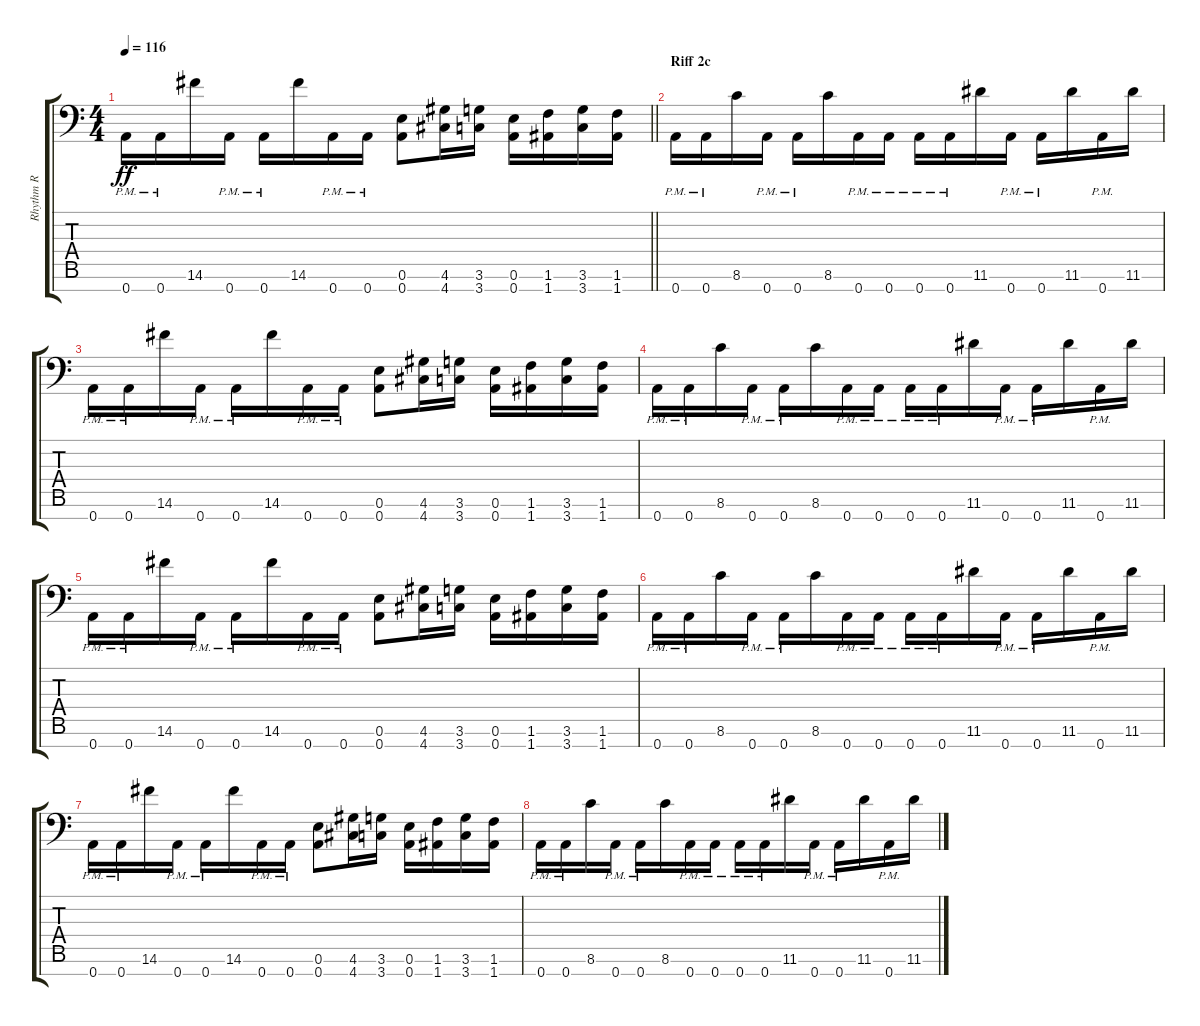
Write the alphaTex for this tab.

\track ("Rhythm R" "Rhythm R") {instrument overdrivenguitar}
\staff {score tabs}
\tuning (E4 B3 G3 D3 A2 E2 A1) {hide}
\ts (4 4)
\tempo 116
\clef f4
\barLineRight lightlight
\ks c
0.7{pm}.16{dy ff} 0.7{pm}.16 14.6.16 0.7{pm}.16 0.7{pm}.16 14.6.16 0.7{pm}.16 0.7{pm}.16 (0.6 0.7).8 (4.6 4.7).16 (3.6 3.7).16 (0.6 0.7).16 (1.6 1.7).16 (3.6 3.7).16 (1.6 1.7).16 |
\section ("" "Riff 2c")
0.7{pm}.16 0.7{pm}.16 8.6.16 0.7{pm}.16 0.7{pm}.16 8.6.16 0.7{pm}.16 0.7{pm}.16 0.7{pm}.16 0.7{pm}.16 11.6.16 0.7{pm}.16 0.7{pm}.16 11.6.16 0.7{pm}.16 11.6.16 |
0.7{pm}.16 0.7{pm}.16 14.6.16 0.7{pm}.16 0.7{pm}.16 14.6.16 0.7{pm}.16 0.7{pm}.16 (0.6 0.7).8 (4.6 4.7).16 (3.6 3.7).16 (0.6 0.7).16 (1.6 1.7).16 (3.6 3.7).16 (1.6 1.7).16 |
0.7{pm}.16 0.7{pm}.16 8.6.16 0.7{pm}.16 0.7{pm}.16 8.6.16 0.7{pm}.16 0.7{pm}.16 0.7{pm}.16 0.7{pm}.16 11.6.16 0.7{pm}.16 0.7{pm}.16 11.6.16 0.7{pm}.16 11.6.16 |
0.7{pm}.16 0.7{pm}.16 14.6.16 0.7{pm}.16 0.7{pm}.16 14.6.16 0.7{pm}.16 0.7{pm}.16 (0.6 0.7).8 (4.6 4.7).16 (3.6 3.7).16 (0.6 0.7).16 (1.6 1.7).16 (3.6 3.7).16 (1.6 1.7).16 |
0.7{pm}.16 0.7{pm}.16 8.6.16 0.7{pm}.16 0.7{pm}.16 8.6.16 0.7{pm}.16 0.7{pm}.16 0.7{pm}.16 0.7{pm}.16 11.6.16 0.7{pm}.16 0.7{pm}.16 11.6.16 0.7{pm}.16 11.6.16 |
0.7{pm}.16 0.7{pm}.16 14.6.16 0.7{pm}.16 0.7{pm}.16 14.6.16 0.7{pm}.16 0.7{pm}.16 (0.6 0.7).8 (4.6 4.7).16 (3.6 3.7).16 (0.6 0.7).16 (1.6 1.7).16 (3.6 3.7).16 (1.6 1.7).16 |
0.7{pm}.16 0.7{pm}.16 8.6.16 0.7{pm}.16 0.7{pm}.16 8.6.16 0.7{pm}.16 0.7{pm}.16 0.7{pm}.16 0.7{pm}.16 11.6.16 0.7{pm}.16 0.7{pm}.16 11.6.16 0.7{pm}.16 11.6.16
